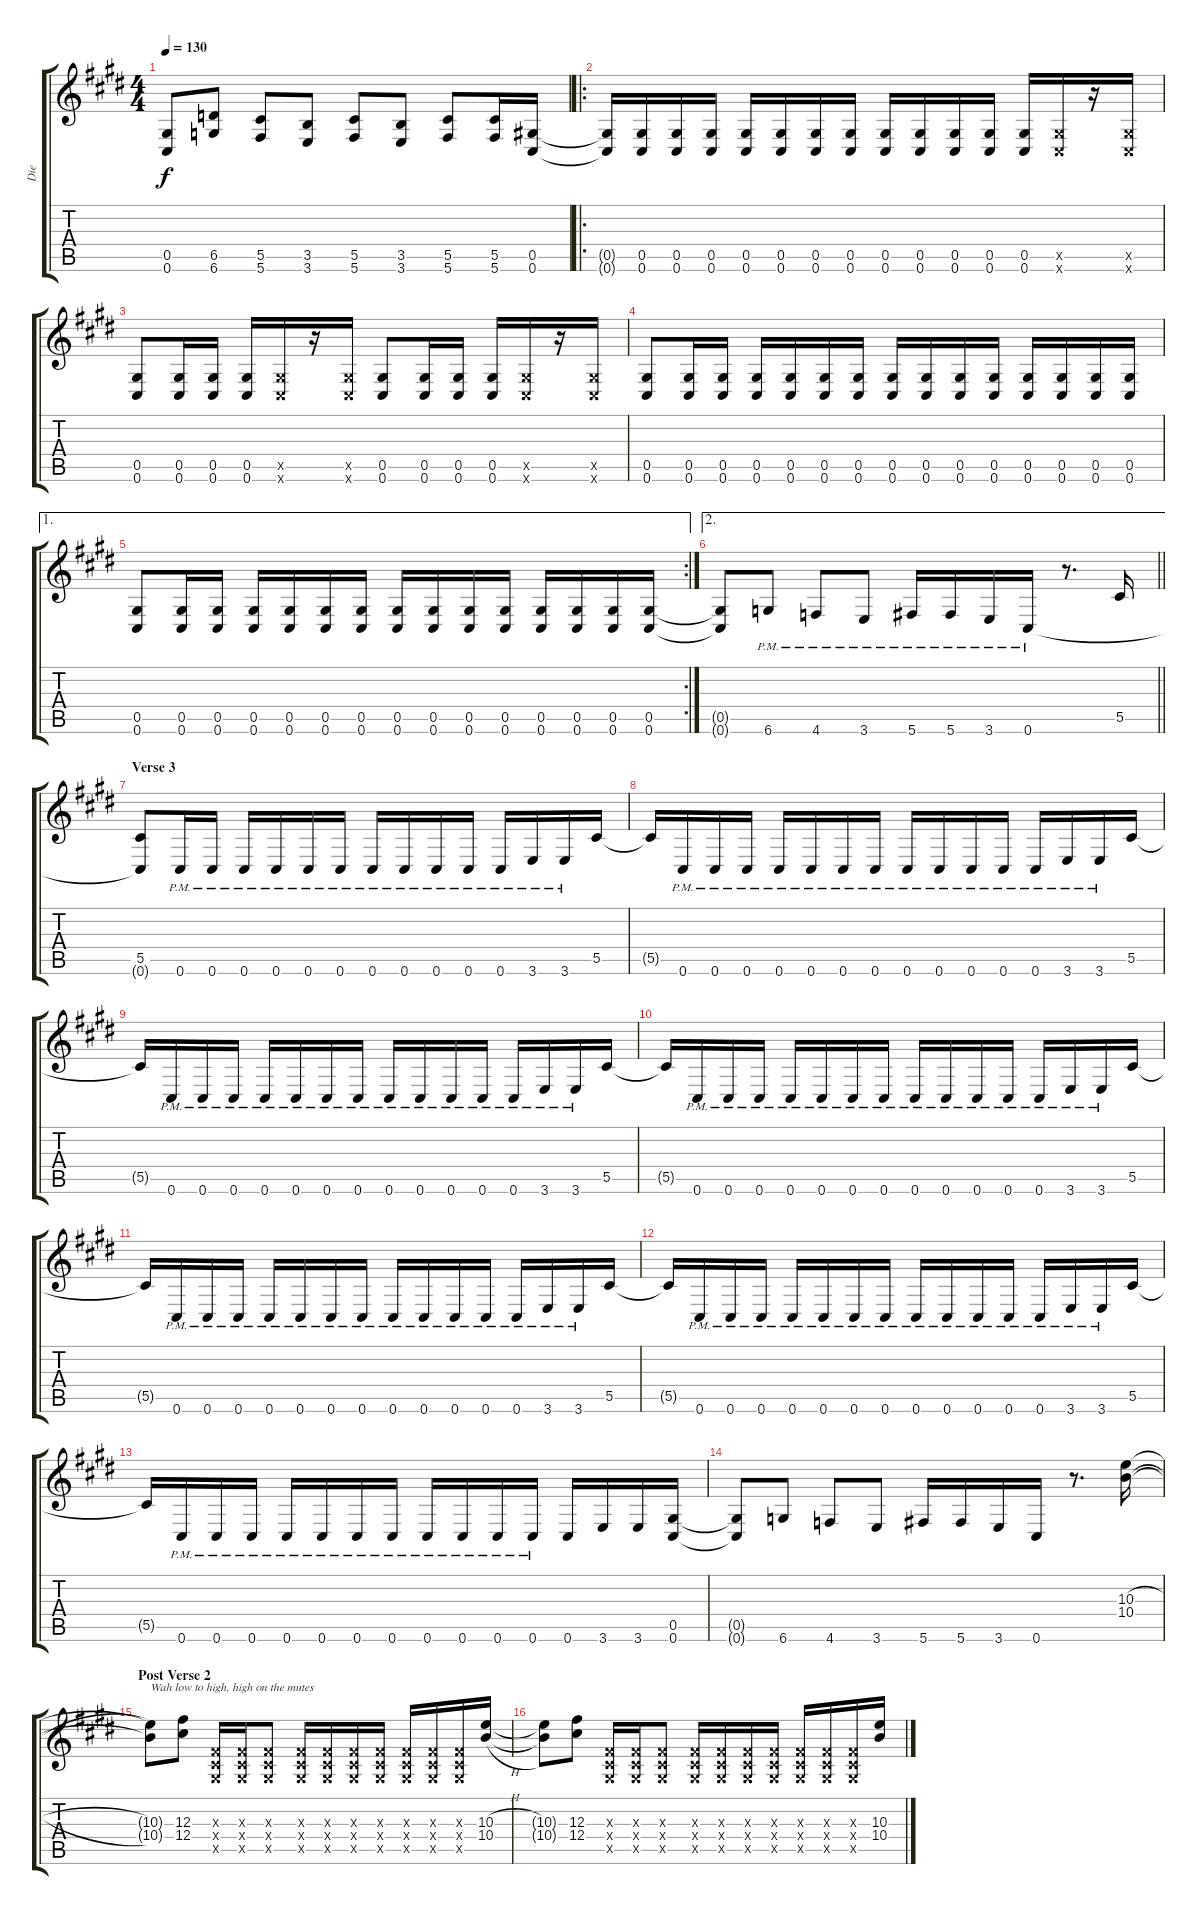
\track ("Die" "Die") {instrument distortionguitar}
\staff {score tabs}
\tuning (Eb4 Bb3 Gb3 Db3 Ab2 Db2) {hide}
\ts (4 4)
\tempo 130
\clef g2
\ks e
(0.5{t} 0.6{t}).8{dy f} (6.5 6.6).8 (5.5 5.6).8 (3.5 3.6).8 (5.5 5.6).8 (3.5 3.6).8 (5.5 5.6).8 (5.5 5.6).16 (0.5 0.6).16 |
\ro
(0.5{t} 0.6{t}).16 (0.5 0.6).16 (0.5 0.6).16 (0.5 0.6).16 (0.5 0.6).16 (0.5 0.6).16 (0.5 0.6).16 (0.5 0.6).16 (0.5 0.6).16 (0.5 0.6).16 (0.5 0.6).16 (0.5 0.6).16 (0.5 0.6).16 (0.5{x} 0.6{x}).16 r.16 (0.5{x} 0.6{x}).16 |
(0.5 0.6).8 (0.5 0.6).16 (0.5 0.6).16 (0.5 0.6).16 (0.5{x} 0.6{x}).16 r.16 (0.5{x} 0.6{x}).16 (0.5 0.6).8 (0.5 0.6).16 (0.5 0.6).16 (0.5 0.6).16 (0.5{x} 0.6{x}).16 r.16 (0.5{x} 0.6{x}).16 |
(0.5 0.6).8 (0.5 0.6).16 (0.5 0.6).16 (0.5 0.6).16 (0.5 0.6).16 (0.5 0.6).16 (0.5 0.6).16 (0.5 0.6).16 (0.5 0.6).16 (0.5 0.6).16 (0.5 0.6).16 (0.5 0.6).16 (0.5 0.6).16 (0.5 0.6).16 (0.5 0.6).16 |
\ae 1
\rc 2
(0.5 0.6).8 (0.5 0.6).16 (0.5 0.6).16 (0.5 0.6).16 (0.5 0.6).16 (0.5 0.6).16 (0.5 0.6).16 (0.5 0.6).16 (0.5 0.6).16 (0.5 0.6).16 (0.5 0.6).16 (0.5 0.6).16 (0.5 0.6).16 (0.5 0.6).16 (0.5 0.6).16 |
\ae 2
\barLineRight lightlight
(0.5{t} 0.6{t}).8 6.6{pm}.8 4.6{pm}.8 3.6{pm}.8 5.6{pm}.16 5.6{pm}.16 3.6{pm}.16 0.6{pm}.16 r.8{d} 5.5.16 |
\section ("" "Verse 3")
(5.5 0.6{t}).8 0.6{pm}.16 0.6{pm}.16 0.6{pm}.16 0.6{pm}.16 0.6{pm}.16 0.6{pm}.16 0.6{pm}.16 0.6{pm}.16 0.6{pm}.16 0.6{pm}.16 0.6{pm}.16 3.6{pm}.16 3.6{pm}.16 5.5.16 |
5.5{t}.16 0.6{pm}.16 0.6{pm}.16 0.6{pm}.16 0.6{pm}.16 0.6{pm}.16 0.6{pm}.16 0.6{pm}.16 0.6{pm}.16 0.6{pm}.16 0.6{pm}.16 0.6{pm}.16 0.6{pm}.16 3.6{pm}.16 3.6{pm}.16 5.5.16 |
5.5{t}.16 0.6{pm}.16 0.6{pm}.16 0.6{pm}.16 0.6{pm}.16 0.6{pm}.16 0.6{pm}.16 0.6{pm}.16 0.6{pm}.16 0.6{pm}.16 0.6{pm}.16 0.6{pm}.16 0.6{pm}.16 3.6{pm}.16 3.6{pm}.16 5.5.16 |
5.5{t}.16 0.6{pm}.16 0.6{pm}.16 0.6{pm}.16 0.6{pm}.16 0.6{pm}.16 0.6{pm}.16 0.6{pm}.16 0.6{pm}.16 0.6{pm}.16 0.6{pm}.16 0.6{pm}.16 0.6{pm}.16 3.6{pm}.16 3.6{pm}.16 5.5.16 |
5.5{t}.16 0.6{pm}.16 0.6{pm}.16 0.6{pm}.16 0.6{pm}.16 0.6{pm}.16 0.6{pm}.16 0.6{pm}.16 0.6{pm}.16 0.6{pm}.16 0.6{pm}.16 0.6{pm}.16 0.6{pm}.16 3.6{pm}.16 3.6{pm}.16 5.5.16 |
5.5{t}.16 0.6{pm}.16 0.6{pm}.16 0.6{pm}.16 0.6{pm}.16 0.6{pm}.16 0.6{pm}.16 0.6{pm}.16 0.6{pm}.16 0.6{pm}.16 0.6{pm}.16 0.6{pm}.16 0.6{pm}.16 3.6{pm}.16 3.6{pm}.16 5.5.16 |
5.5{t}.16 0.6{pm}.16 0.6{pm}.16 0.6{pm}.16 0.6{pm}.16 0.6{pm}.16 0.6{pm}.16 0.6{pm}.16 0.6{pm}.16 0.6{pm}.16 0.6{pm}.16 0.6{pm}.16 0.6.16 3.6.16 3.6.16 (0.5 0.6).16 |
(0.5{t} 0.6{t}).8 6.6.8 4.6.8 3.6.8 5.6.16 5.6.16 3.6.16 0.6.16 r.8{d} (10.3{h} 10.4{h}).16 |
\section ("" "Post Verse 2")
(10.3{t} 10.4{t}).8{txt "Wah low to high, high on the mutes"} (12.3 12.4).8 (0.3{x} 0.4{x} 0.5{x}).16 (0.3{x} 0.4{x} 0.5{x}).16 (0.3{x} 0.4{x} 0.5{x}).8 (0.3{x} 0.4{x} 0.5{x}).16 (0.3{x} 0.4{x} 0.5{x}).16 (0.3{x} 0.4{x} 0.5{x}).16 (0.3{x} 0.4{x} 0.5{x}).16 (0.3{x} 0.4{x} 0.5{x}).16 (0.3{x} 0.4{x} 0.5{x}).16 (0.3{x} 0.4{x} 0.5{x}).16 (10.3{h} 10.4{h}).16 |
(10.3{t} 10.4{t}).8 (12.3 12.4).8 (0.3{x} 0.4{x} 0.5{x}).16 (0.3{x} 0.4{x} 0.5{x}).16 (0.3{x} 0.4{x} 0.5{x}).8 (0.3{x} 0.4{x} 0.5{x}).16 (0.3{x} 0.4{x} 0.5{x}).16 (0.3{x} 0.4{x} 0.5{x}).16 (0.3{x} 0.4{x} 0.5{x}).16 (0.3{x} 0.4{x} 0.5{x}).16 (0.3{x} 0.4{x} 0.5{x}).16 (0.3{x} 0.4{x} 0.5{x}).16 (10.3{h} 10.4{h}).16
